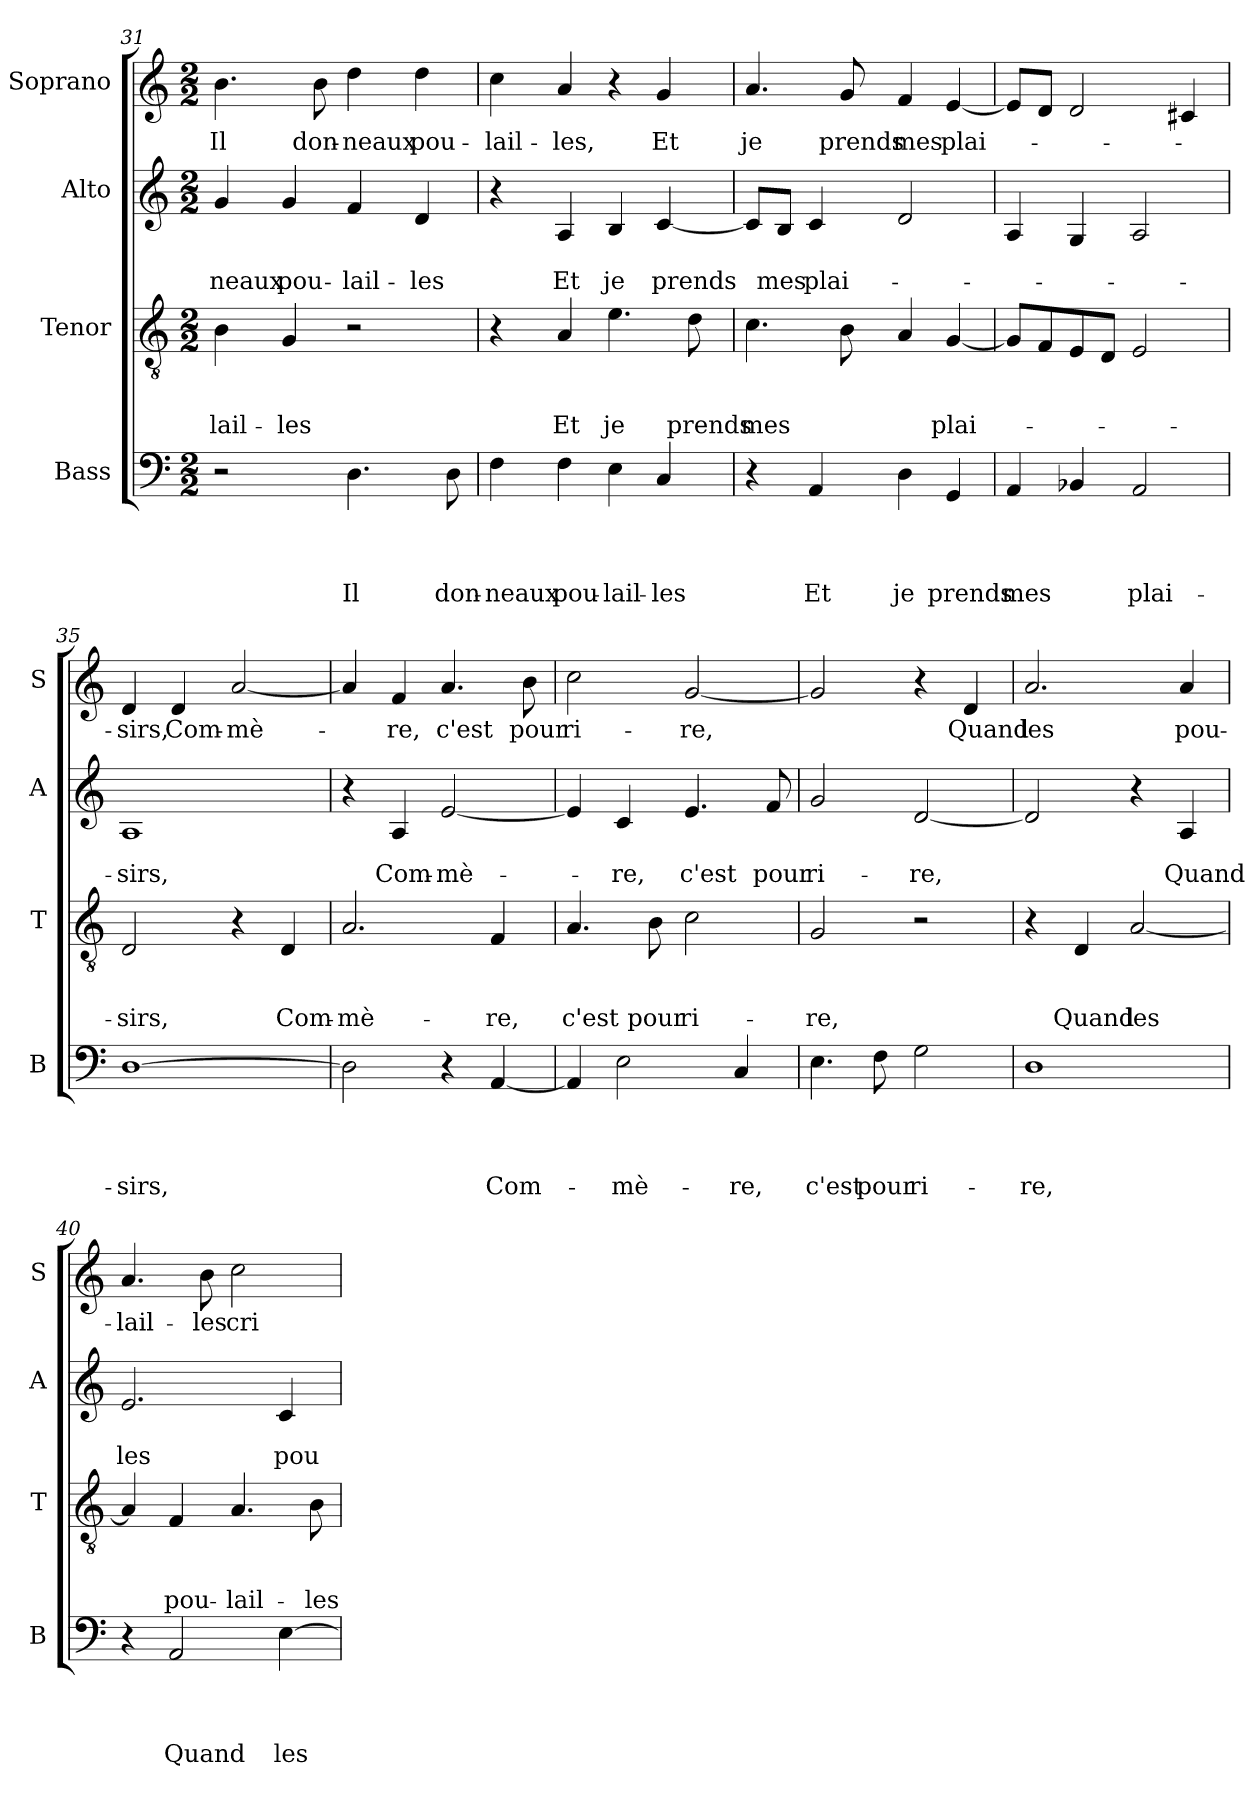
**kern	**text	**text	**text	**text	**kern	**text	**text	**text	**kern	**text	**text	**kern	**text
*part4	*part4	*part4	*part4	*part4	*part3	*part3	*part3	*part3	*part2	*part2	*part2	*part1	*part1
*staff4	*staff4	*staff4	*staff4	*staff4	*staff3	*staff3	*staff3	*staff3	*staff2	*staff2	*staff2	*staff1	*staff1
*I"Bass	*	*	*	*	*I"Tenor	*	*	*	*I"Alto	*	*	*I"Soprano	*
*I'B	*	*	*	*	*I'T	*	*	*	*I'A	*	*	*I'S	*
!!LO:LB:g=z
*clefF4	*	*	*	*	*clefGv2	*	*	*	*clefG2	*	*	*clefG2	*
*k[]	*	*	*	*	*k[]	*	*	*	*k[]	*	*	*k[]	*
*C:	*	*	*	*	*C:	*	*	*	*C:	*	*	*C:	*
*M2/2	*	*	*	*	*M2/2	*	*	*	*M2/2	*	*	*M2/2	*
=31	=31	=31	=31	=31	=31	=31	=31	=31	=31	=31	=31	=31	=31
2r	.	.	.	.	4B\	.	.	-lail-	4g/	.	-neaux	4.b\	Il
.	.	.	.	.	4G/	.	.	-les	4g/	.	pou-	.	.
.	.	.	.	.	.	.	.	.	.	.	.	8b\	don-
4.D\	.	.	.	Il	2r	.	.	.	4f/	.	-lail-	4dd\	-neaux
.	.	.	.	.	.	.	.	.	4d/	.	-les	4dd\	pou-
8D\	.	.	.	don-	.	.	.	.	.	.	.	.	.
=32	=32	=32	=32	=32	=32	=32	=32	=32	=32	=32	=32	=32	=32
4F\	.	.	.	-neaux	4r	.	.	.	4r	.	.	4cc\	-lail-
4F\	.	.	.	pou-	4A/	.	.	Et	4A/	.	Et	4a/	-les,
4E\	.	.	.	-lail-	4.e\	.	.	je	4B/	.	je	4r	.
4C/	.	.	.	-les	.	.	.	.	[4c/	.	prends	4g/	Et
.	.	.	.	.	8d\	.	.	prends	.	.	.	.	.
=33	=33	=33	=33	=33	=33	=33	=33	=33	=33	=33	=33	=33	=33
4r	.	.	.	.	4.c\	.	.	mes	8c/L]	.	.	4.a/	je
.	.	.	.	.	.	.	.	.	8B/J	.	mes	.	.
4AA/	.	.	.	Et	.	.	.	.	4c/	.	plai-	.	.
.	.	.	.	.	8B\	.	.	.	.	.	.	8g/	prends
4D\	.	.	.	je	4A/	.	.	.	2d/	.	.	4f/	mes
4GG/	.	.	.	prends	[4G/	.	.	plai-	.	.	.	[4e/	plai-
=34	=34	=34	=34	=34	=34	=34	=34	=34	=34	=34	=34	=34	=34
4AA/	.	.	.	mes	8G/L]	.	.	.	4A/	.	.	8e/L]	.
.	.	.	.	.	8F/	.	.	.	.	.	.	8d/J	.
4BB-X/	.	.	.	.	8E/	.	.	.	4G/	.	.	2d/	.
.	.	.	.	.	8D/J	.	.	.	.	.	.	.	.
2AA/	.	.	.	plai-	2E/	.	.	.	2A/	.	.	.	.
.	.	.	.	.	.	.	.	.	.	.	.	4c#X/	.
=35	=35	=35	=35	=35	=35	=35	=35	=35	=35	=35	=35	=35	=35
[1D	.	.	.	-sirs,	2D/	.	.	-sirs,	1A	.	-sirs,	4d/	-sirs,
.	.	.	.	.	.	.	.	.	.	.	.	4d/	Com-
.	.	.	.	.	4r	.	.	.	.	.	.	[2a/	-mè-
.	.	.	.	.	4D/	.	.	Com-	.	.	.	.	.
!!LO:LB:g=z
=36	=36	=36	=36	=36	=36	=36	=36	=36	=36	=36	=36	=36	=36
2D\]	.	.	.	.	2.A/	.	.	-mè-	4r	.	.	4a/]	.
.	.	.	.	.	.	.	.	.	4A/	.	Com-	4f/	-re,
4r	.	.	.	.	.	.	.	.	[2e/	.	-mè-	4.a/	c'est
[4AA/	.	.	.	Com-	4F/	.	.	-re,	.	.	.	.	.
.	.	.	.	.	.	.	.	.	.	.	.	8b\	pour
=37	=37	=37	=37	=37	=37	=37	=37	=37	=37	=37	=37	=37	=37
4AA/]	.	.	.	.	4.A/	.	.	c'est	4e/]	.	.	2cc\	ri-
2E\	.	.	.	-mè-	.	.	.	.	4c/	.	-re,	.	.
.	.	.	.	.	8B\	.	.	pour	.	.	.	.	.
.	.	.	.	.	2c\	.	.	ri-	4.e/	.	c'est	[2g/	-re,
4C/	.	.	.	-re,	.	.	.	.	.	.	.	.	.
.	.	.	.	.	.	.	.	.	8f/	.	pour	.	.
=38	=38	=38	=38	=38	=38	=38	=38	=38	=38	=38	=38	=38	=38
4.E\	.	.	.	c'est	2G/	.	.	-re,	2g/	.	ri-	2g/]	.
8F\	.	.	.	pour	.	.	.	.	.	.	.	.	.
2G\	.	.	.	ri-	2r	.	.	.	[2d/	.	-re,	4r	.
.	.	.	.	.	.	.	.	.	.	.	.	4d/	Quand
=39	=39	=39	=39	=39	=39	=39	=39	=39	=39	=39	=39	=39	=39
1D	.	.	.	-re,	4r	.	.	.	2d/]	.	.	2.a/	les
.	.	.	.	.	4D/	.	.	Quand	.	.	.	.	.
.	.	.	.	.	[2A/	.	.	les	4r	.	.	.	.
.	.	.	.	.	.	.	.	.	4A/	.	Quand	4a/	pou-
=40	=40	=40	=40	=40	=40	=40	=40	=40	=40	=40	=40	=40	=40
4r	.	.	.	.	4A/]	.	.	.	2.e/	.	les	4.a/	-lail-
2AA/	.	.	.	Quand	4F/	.	.	pou-	.	.	.	.	.
.	.	.	.	.	.	.	.	.	.	.	.	8b\	-les
.	.	.	.	.	4.A/	.	.	-lail-	.	.	.	2cc\	cri-
[4E\	.	.	.	les	.	.	.	.	4c/	.	pou-	.	.
.	.	.	.	.	8B\	.	.	-les	.	.	.	.	.
=	=	=	=	=	=	=	=	=	=	=	=	=	=
*-	*-	*-	*-	*-	*-	*-	*-	*-	*-	*-	*-	*-	*-
